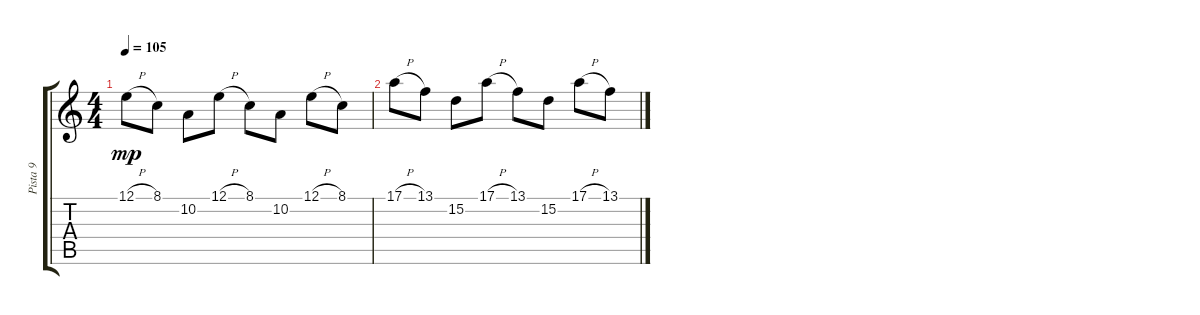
\track ("Pista 9" "Pista 9") {instrument acousticgrandpiano}
\staff {score tabs}
\tuning (E4 B3 G3 D3 A2 E2) {hide}
\ts (4 4)
\tempo 105
\clef g2
\ks c
12.1{h}.8{dy mp} 8.1.8 10.2.8 12.1{h}.8 8.1.8 10.2.8 12.1{h}.8 8.1.8 |
17.1{h}.8 13.1.8 15.2.8 17.1{h}.8 13.1.8 15.2.8 17.1{h}.8 13.1.8
